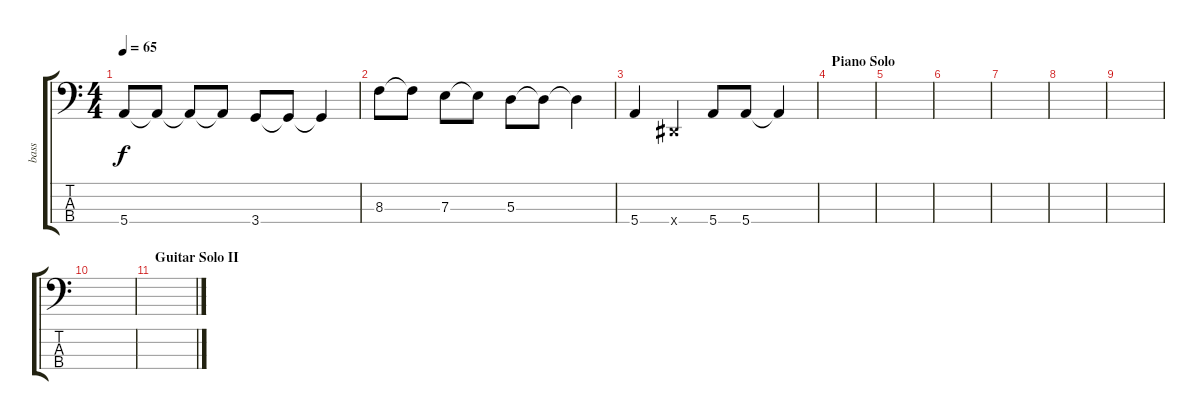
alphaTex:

\track ("bass" "bass") {instrument electricbassfinger}
\staff {score tabs}
\tuning (G2 D2 A1 E1) {hide}
\ts (4 4)
\tempo 65
\clef f4
\ks c
5.4.8{dy f} 5.4{t}.8 5.4{t}.8 5.4{t}.8 3.4.8 3.4{t}.8 3.4{t}.4 |
8.3.8 8.3{t}.8 7.3.8 7.3{t}.8 5.3.8 5.3{t}.8 5.3{t}.4 |
5.4.4 -1.4{x}.4 5.4.8 5.4.8 5.4{t}.4 |
\section ("" "Piano Solo")
|
|
|
|
|
|
|
\section ("" "Guitar Solo II")
